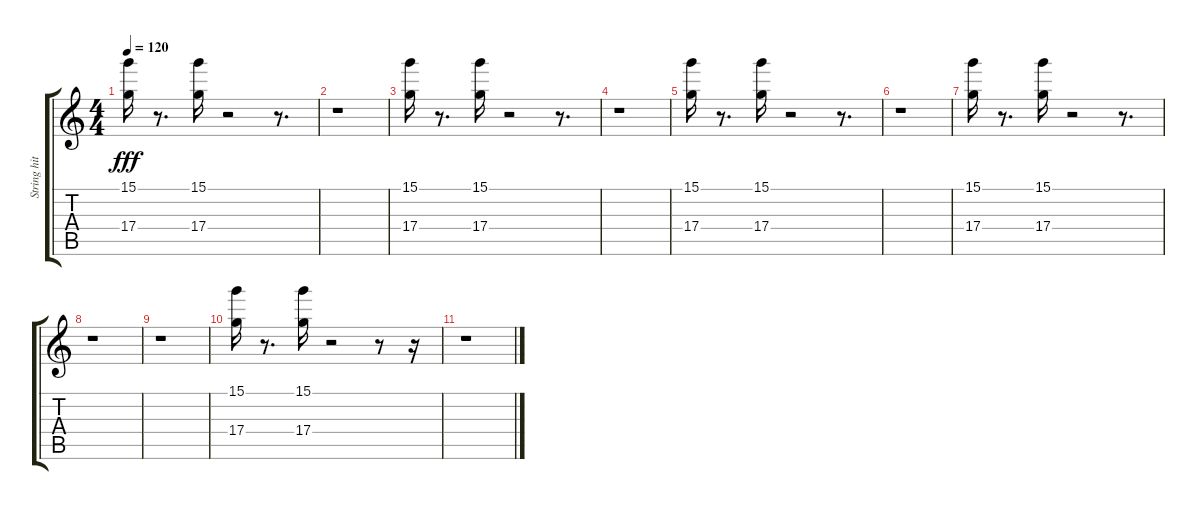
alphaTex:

\track ("String hits" "String hit") {instrument acousticguitarsteel}
\staff {score tabs}
\tuning (E4 B3 G3 D3 A2 E2) {hide}
\ts (4 4)
\tempo 120
\clef g2
\ks c
(15.1 17.4).16{dy fff} r.8{d} (15.1 17.4).16 r.2 r.8{d} |
r.1 |
(15.1 17.4).16 r.8{d} (15.1 17.4).16 r.2 r.8{d} |
r.1 |
(15.1 17.4).16 r.8{d} (15.1 17.4).16 r.2 r.8{d} |
r.1 |
(15.1 17.4).16 r.8{d} (15.1 17.4).16 r.2 r.8{d} |
r.1 |
r.1 |
(15.1 17.4).16 r.8{d} (15.1 17.4).16 r.2 r.8 r.16 |
r.1
